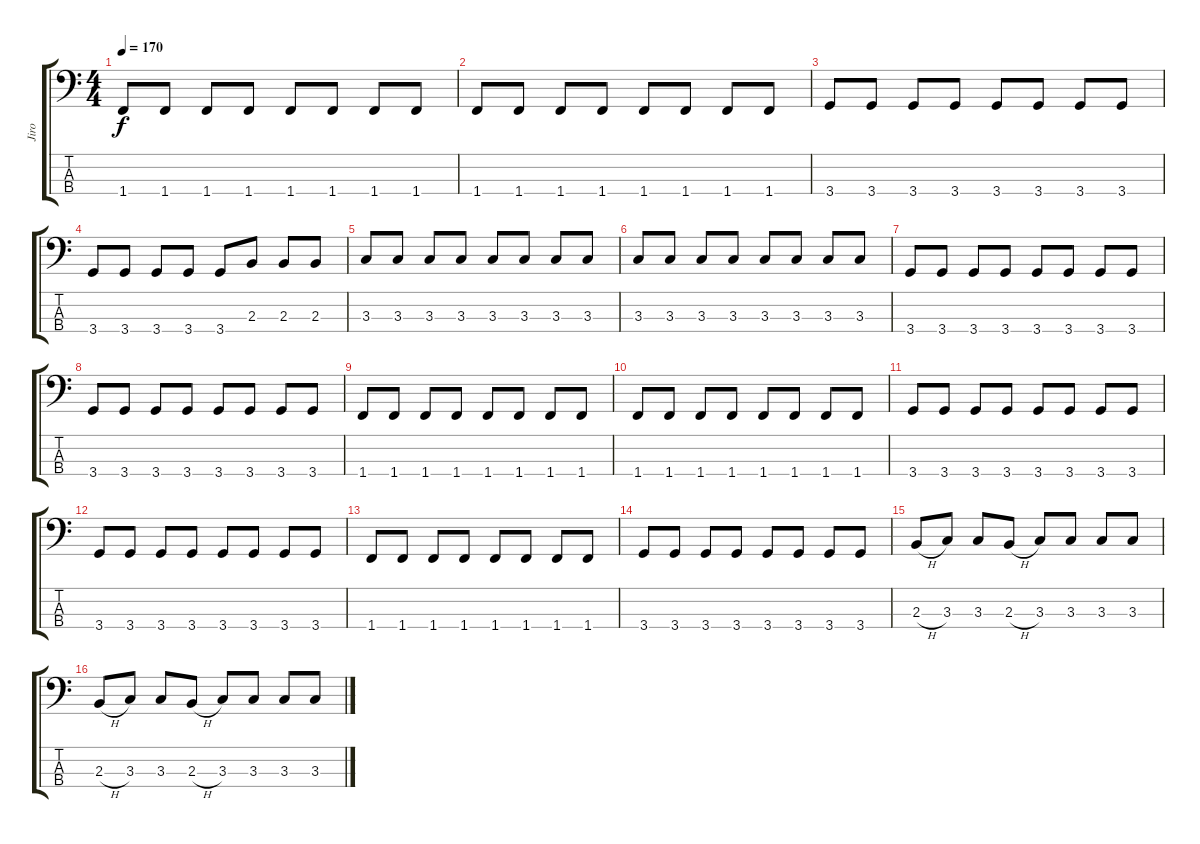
\track ("Jiro" "Jiro") {instrument electricbasspick}
\staff {score tabs}
\tuning (G2 D2 A1 E1) {hide}
\ts (4 4)
\tempo 170
\clef f4
\ks c
1.4.8{dy f} 1.4.8 1.4.8 1.4.8 1.4.8 1.4.8 1.4.8 1.4.8 |
1.4.8 1.4.8 1.4.8 1.4.8 1.4.8 1.4.8 1.4.8 1.4.8 |
3.4.8 3.4.8 3.4.8 3.4.8 3.4.8 3.4.8 3.4.8 3.4.8 |
3.4.8 3.4.8 3.4.8 3.4.8 3.4.8 2.3.8 2.3.8 2.3.8 |
3.3.8 3.3.8 3.3.8 3.3.8 3.3.8 3.3.8 3.3.8 3.3.8 |
3.3.8 3.3.8 3.3.8 3.3.8 3.3.8 3.3.8 3.3.8 3.3.8 |
3.4.8 3.4.8 3.4.8 3.4.8 3.4.8 3.4.8 3.4.8 3.4.8 |
3.4.8 3.4.8 3.4.8 3.4.8 3.4.8 3.4.8 3.4.8 3.4.8 |
1.4.8 1.4.8 1.4.8 1.4.8 1.4.8 1.4.8 1.4.8 1.4.8 |
1.4.8 1.4.8 1.4.8 1.4.8 1.4.8 1.4.8 1.4.8 1.4.8 |
3.4.8 3.4.8 3.4.8 3.4.8 3.4.8 3.4.8 3.4.8 3.4.8 |
3.4.8 3.4.8 3.4.8 3.4.8 3.4.8 3.4.8 3.4.8 3.4.8 |
1.4.8 1.4.8 1.4.8 1.4.8 1.4.8 1.4.8 1.4.8 1.4.8 |
3.4.8 3.4.8 3.4.8 3.4.8 3.4.8 3.4.8 3.4.8 3.4.8 |
2.3{h}.8 3.3.8 3.3.8 2.3{h}.8 3.3.8 3.3.8 3.3.8 3.3.8 |
2.3{h}.8 3.3.8 3.3.8 2.3{h}.8 3.3.8 3.3.8 3.3.8 3.3.8
